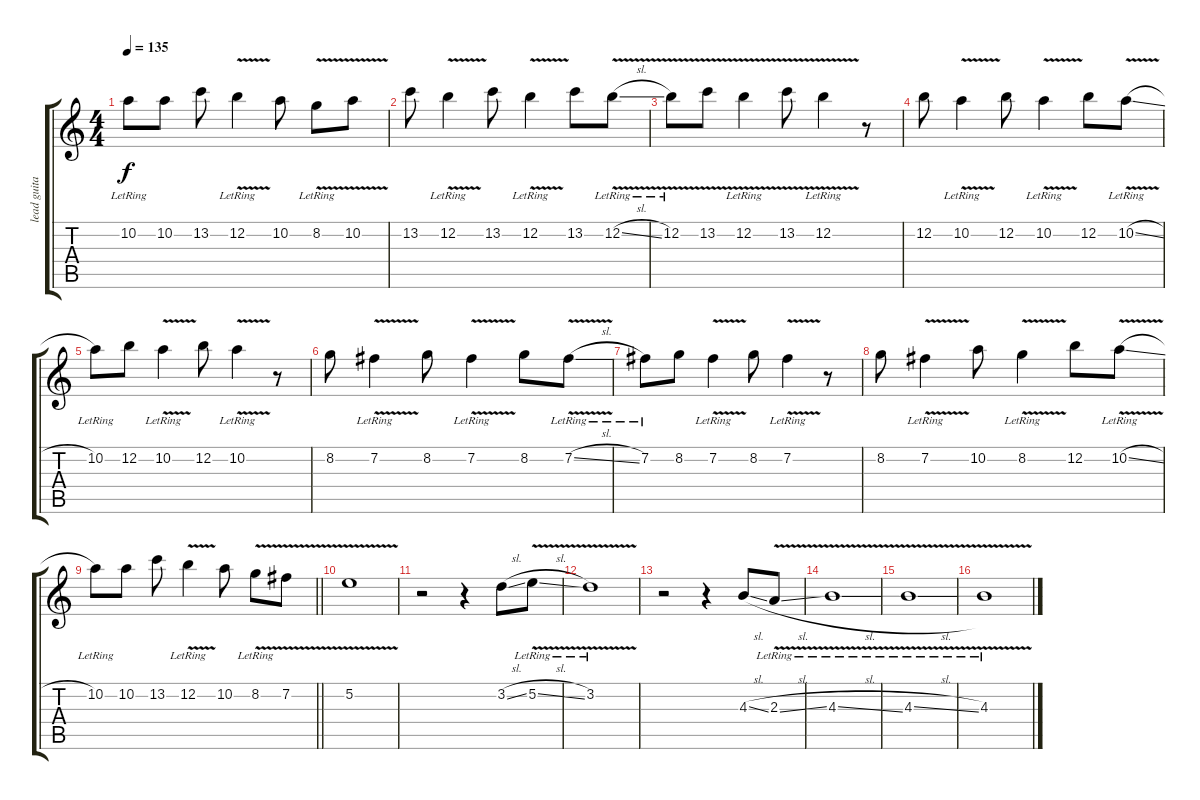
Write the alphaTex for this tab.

\track ("lead guitar (lukman)" "lead guita") {instrument distortionguitar}
\staff {score tabs}
\tuning (E4 B3 G3 D3 A2 E2) {hide}
\ts (4 4)
\tempo 135
\clef g2
\ks c
10.2{lr}.8{dy f} 10.2.8 13.2.8 12.2{v lr}.4 10.2.8 8.2{v lr}.8 10.2{v}.8 |
13.2.8 12.2{v lr}.4 13.2.8 12.2{v lr}.4 13.2.8 12.2{v sl lr}.8 |
12.2{v lr}.8 13.2{v}.8 12.2{v lr}.4 13.2{v}.8 12.2{v lr}.4 r.8 |
12.2.8 10.2{v lr}.4 12.2.8 10.2{v lr}.4 12.2.8 10.2{v sl lr}.8 |
10.2{lr}.8 12.2.8 10.2{v lr}.4 12.2.8 10.2{v lr}.4 r.8 |
8.2.8 7.2{v lr}.4 8.2.8 7.2{v lr}.4 8.2.8 7.2{v sl lr}.8 |
7.2{lr}.8 8.2.8 7.2{v lr}.4 8.2.8 7.2{v lr}.4 r.8 |
8.2.8 7.2{v lr}.4 10.2.8 8.2{v lr}.4 12.2.8 10.2{v sl lr}.8 |
\barLineRight lightlight
10.2{lr}.8 10.2.8 13.2.8 12.2{v lr}.4 10.2.8 8.2{v lr}.8 7.2{v}.8 |
5.2{v}.1 |
r.2 r.4 3.2{sl}.8 5.2{v sl lr}.8 |
3.2{v lr}.1 |
r.2 r.4 4.3{sl}.8 2.3{v sl lr}.8 |
4.3{v sl lr}.1 |
4.3{v sl lr}.1 |
4.3{v lr}.1
